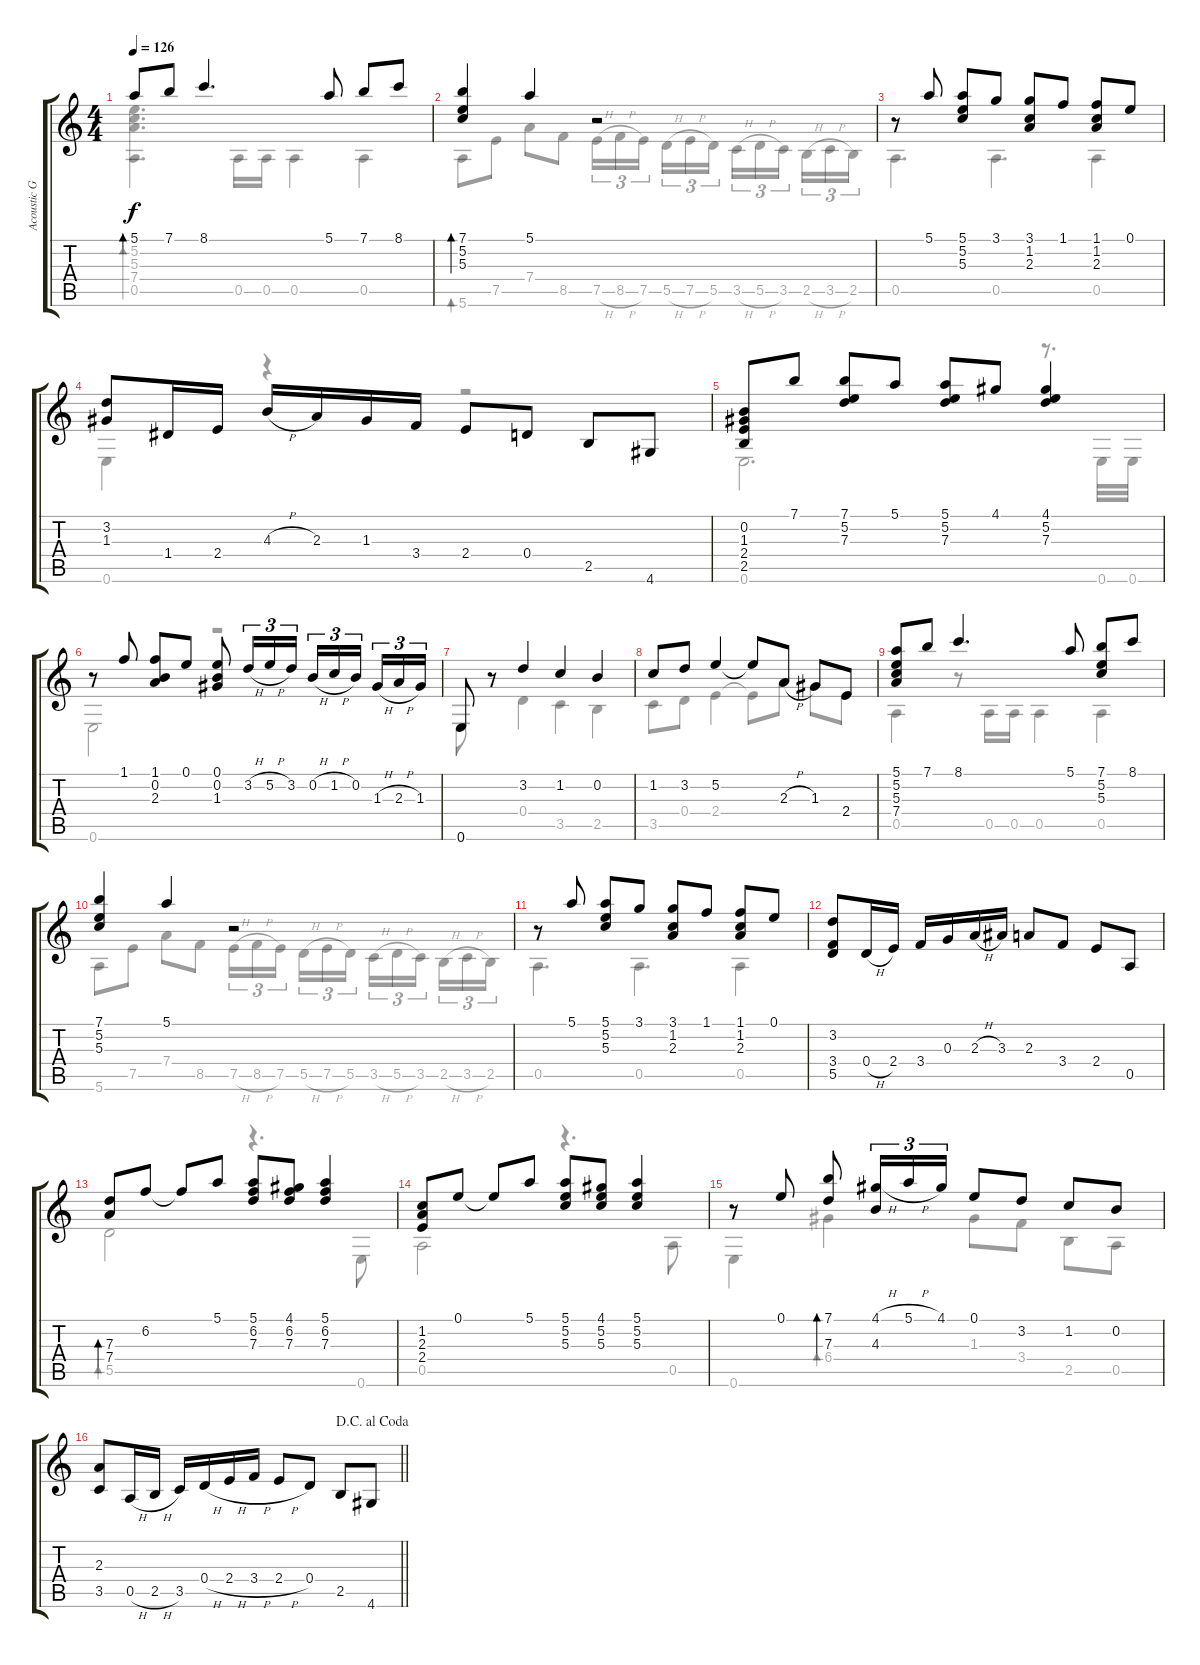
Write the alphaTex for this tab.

\track ("Acoustic Guitar (nylon)" "Acoustic G") {instrument acousticguitarnylon}
\staff {score tabs}
\tuning (E4 B3 G3 D3 A2 E2) {hide}
\voice
\ts (4 4)
\tempo 126
\clef g2
\ks c
5.1.8{bd 30 dy f} 7.1.8 8.1.4{d} 5.1.8 7.1.8 8.1.8 |
(7.1 5.2 5.3).4{bd 30} 5.1.4 r.2 |
r.8 5.1.8 (5.1 5.2 5.3).8 3.1.8 (3.1 1.2 2.3).8 1.1.8 (1.1 1.2 2.3).8 0.1.8 |
(3.2 1.3).8 1.4.16 2.4.16 4.3{h}.16 2.3.16 1.3.16 3.4.16 2.4.8 0.4.8 2.5.8 4.6.8 |
(0.2 1.3 2.4 2.5).8 7.1.8 (7.1 5.2 7.3).8 5.1.8 (5.1 5.2 7.3).8 4.1.8 (4.1 5.2 7.3).4 |
r.8 1.1.8 (1.1 0.2 2.3).8 0.1.8 (0.1 0.2 1.3).8 3.2{h}.16{tu (3 2)} 5.2{h}.16{tu (3 2)} 3.2.16{tu (3 2)} 0.2{h}.16{tu (3 2)} 1.2{h}.16{tu (3 2)} 0.2.16{tu (3 2) beam splitsecondary} 1.3{h}.16{tu (3 2)} 2.3{h}.16{tu (3 2)} 1.3.16{tu (3 2)} |
0.6.8 r.8 3.2.4 1.2.4 0.2.4 |
1.2.8 3.2.8 5.2.4 5.2{t}.8 2.3{h}.8 1.3.8 2.4.8 |
(5.1 5.2 5.3 7.4).8 7.1.8 8.1.4{d} 5.1.8 (7.1 5.2 5.3).8 8.1.8 |
(7.1 5.2 5.3).4 5.1.4 r.2 |
r.8 5.1.8 (5.1 5.2 5.3).8 3.1.8 (3.1 1.2 2.3).8 1.1.8 (1.1 1.2 2.3).8 0.1.8 |
(3.2 3.4 5.5).8 0.4{h}.16 2.4.16 3.4.16 0.3.16 2.3{h}.16 3.3.16 2.3.8 3.4.8 2.4.8 0.5.8 |
(7.3 7.4).8{bd 30} 6.2.8 6.2{t}.8 5.1.8 (5.1 6.2 7.3).8 (4.1 6.2 7.3).8 (5.1 6.2 7.3).4 |
(1.2 2.3 2.4).8 0.1.8 0.1{t}.8 5.1.8 (5.1 5.2 5.3).8 (4.1 5.2 5.3).8 (5.1 5.2 5.3).4 |
r.8 0.1.8 (7.1 7.3).8{bd 30} (4.1{h} 4.3).16{tu (3 2)} 5.1{h}.16{tu (3 2)} 4.1.16{tu (3 2)} 0.1.8 3.2.8 1.2.8 0.2.8 |
\jump dacapoalcoda
\barLineRight lightlight
(2.3 3.5).8 0.5{h}.16 2.5{h}.16 3.5.16 0.4{h}.16 2.4{h}.16 3.4{h}.16 2.4{h}.8 0.4.8 2.5.8 4.6.8
\voice
\clef g2
\ottava regular
\simile none
\ks c
(5.2 5.3 7.4 0.5).4{d bd 30 dy f} 0.5.16 0.5.16 0.5.4 0.5.4 |
5.6.8{bd 30} 7.5.8 7.4.8 8.5.8 7.5{h}.16{tu (3 2)} 8.5{h}.16{tu (3 2)} 7.5.16{tu (3 2) beam splitsecondary} 5.5{h}.16{tu (3 2)} 7.5{h}.16{tu (3 2)} 5.5.16{tu (3 2)} 3.5{h}.16{tu (3 2)} 5.5{h}.16{tu (3 2)} 3.5.16{tu (3 2) beam splitsecondary} 2.5{h}.16{tu (3 2)} 3.5{h}.16{tu (3 2)} 2.5.16{tu (3 2)} |
0.5.4{d} 0.5.4{d} 0.5.4 |
0.6.4 r.4 r.2 |
0.6.2{d} r.8{d} 0.6.32 0.6.32 |
0.6.2 r.2 |
0.6.8 r.8 0.4.4 3.5.4 2.5.4 |
3.5.8 0.4.8 2.4.4 2.4{t}.8 2.3.8 1.3.8 2.4.8 |
0.5.4 r.8 0.5.16 0.5.16 0.5.4 0.5.4 |
5.6.8 7.5.8 7.4.8 8.5.8 7.5{h}.16{tu (3 2)} 8.5{h}.16{tu (3 2)} 7.5.16{tu (3 2) beam splitsecondary} 5.5{h}.16{tu (3 2)} 7.5{h}.16{tu (3 2)} 5.5.16{tu (3 2)} 3.5{h}.16{tu (3 2)} 5.5{h}.16{tu (3 2)} 3.5.16{tu (3 2) beam splitsecondary} 2.5{h}.16{tu (3 2)} 3.5{h}.16{tu (3 2)} 2.5.16{tu (3 2)} |
0.5.4{d} 0.5.4{d} 0.5.4 |
|
5.5.2{bd 30} r.4{d} 0.6.8 |
0.5.2 r.4{d} 0.5.8 |
0.6.4 6.4.4{bd 30} 1.3.8 3.4.8 2.5.8 0.5.8 |
\barLineRight lightlight
